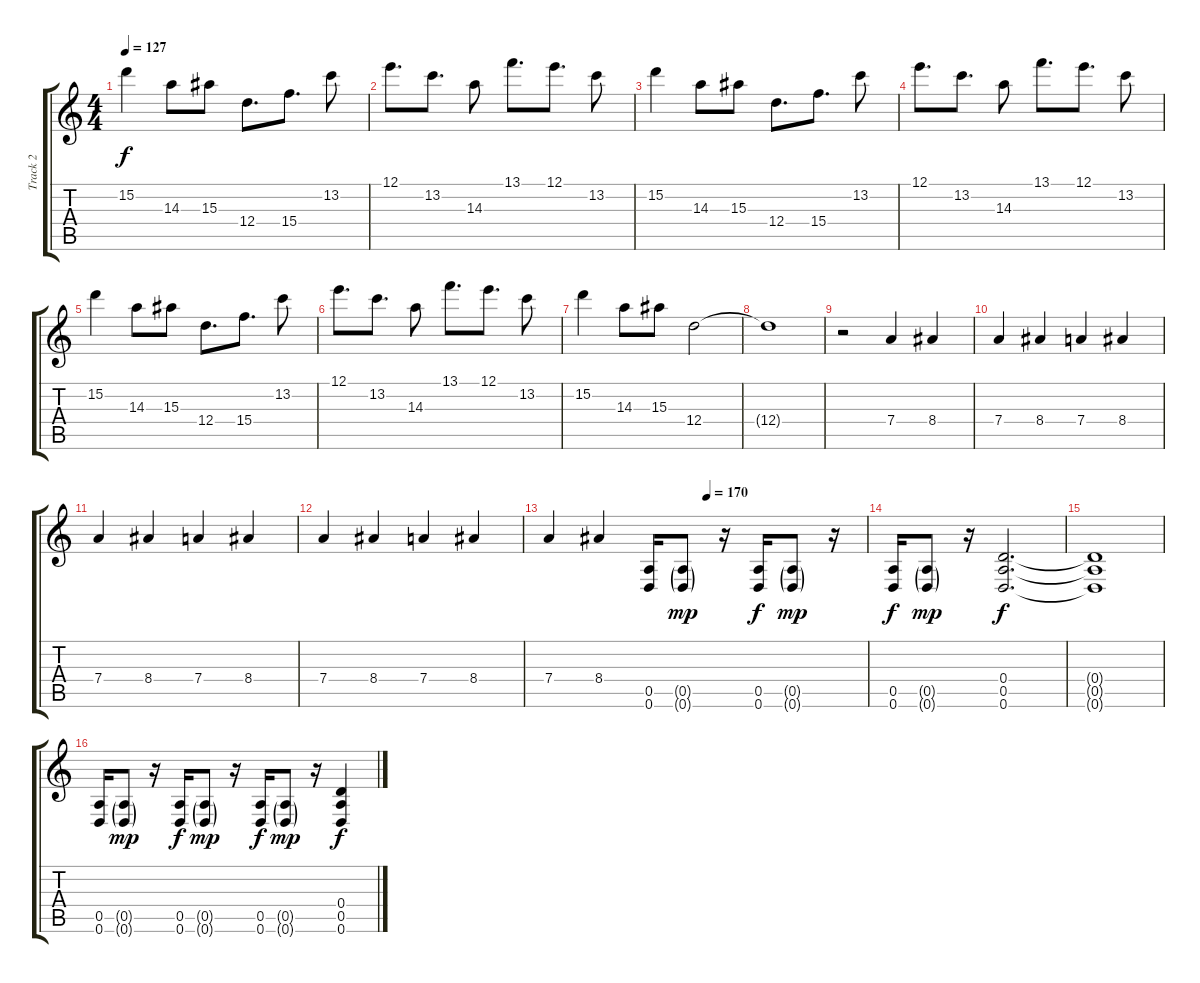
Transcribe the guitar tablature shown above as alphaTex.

\track ("Track 2" "Track 2") {instrument overdrivenguitar}
\staff {score tabs}
\tuning (E4 B3 G3 D3 A2 D2) {hide}
\ts (4 4)
\tempo 127
\clef g2
\ks c
15.2.4{dy f} 14.3.8 15.3.8 12.4.8{d} 15.4.8{d} 13.2.8 |
12.1.8{d} 13.2.8{d} 14.3.8 13.1.8{d} 12.1.8{d} 13.2.8 |
15.2.4 14.3.8 15.3.8 12.4.8{d} 15.4.8{d} 13.2.8 |
12.1.8{d} 13.2.8{d} 14.3.8 13.1.8{d} 12.1.8{d} 13.2.8 |
15.2.4 14.3.8 15.3.8 12.4.8{d} 15.4.8{d} 13.2.8 |
12.1.8{d} 13.2.8{d} 14.3.8 13.1.8{d} 12.1.8{d} 13.2.8 |
15.2.4 14.3.8 15.3.8 12.4.2 |
12.4{t}.1 |
r.2 7.4.4 8.4.4 |
7.4.4 8.4.4 7.4.4 8.4.4 |
7.4.4 8.4.4 7.4.4 8.4.4 |
7.4.4 8.4.4 7.4.4 8.4.4 |
\tempo (170 0.5)
7.4.4 8.4.4 (0.5 0.6).16 (0.5{g} 0.6{g}).8{dy mp} r.16 (0.5 0.6).16{dy f} (0.5{g} 0.6{g}).8{dy mp} r.16 |
(0.5 0.6).16{dy f} (0.5{g} 0.6{g}).8{dy mp} r.16 (0.4 0.5 0.6).2{d dy f} |
(0.4{t} 0.5{t} 0.6{t}).1 |
(0.5 0.6).16 (0.5{g} 0.6{g}).8{dy mp} r.16 (0.5 0.6).16{dy f} (0.5{g} 0.6{g}).8{dy mp} r.16 (0.5 0.6).16{dy f} (0.5{g} 0.6{g}).8{dy mp} r.16 (0.4 0.5 0.6).4{dy f}
